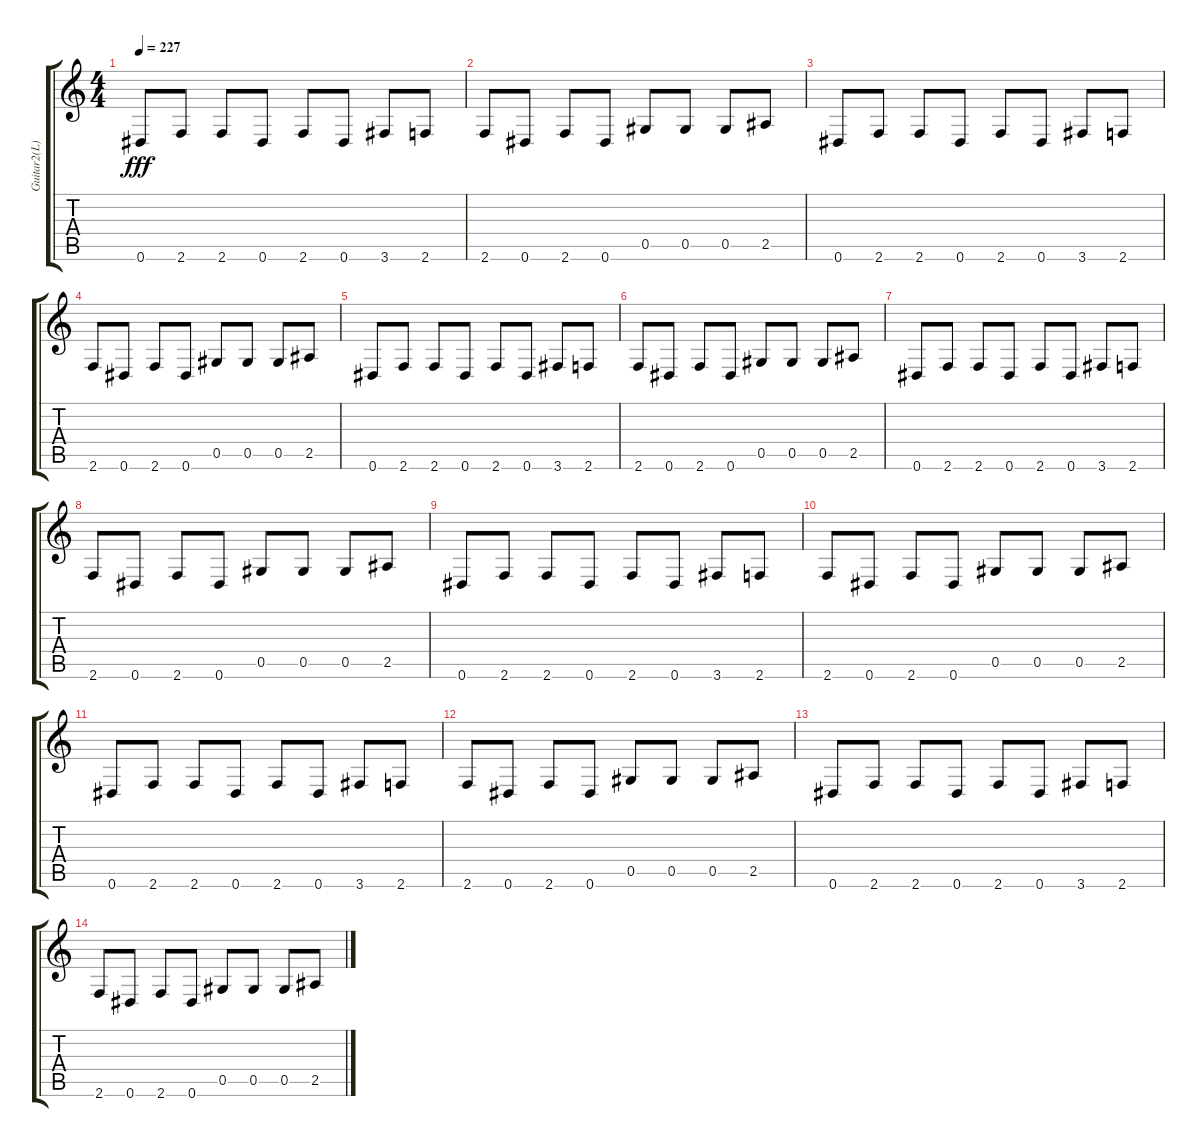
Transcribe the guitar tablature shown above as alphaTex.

\track ("Guitar2(L)" "Guitar2(L)") {instrument distortionguitar}
\staff {score tabs}
\tuning (Eb4 Bb3 Gb3 Db3 Ab2 Eb2) {hide}
\ts (4 4)
\tempo 227
\clef g2
\ks c
0.6.8{dy fff} 2.6.8 2.6.8 0.6.8 2.6.8 0.6.8 3.6.8 2.6.8 |
2.6.8 0.6.8 2.6.8 0.6.8 0.5.8 0.5.8 0.5.8 2.5.8 |
0.6.8 2.6.8 2.6.8 0.6.8 2.6.8 0.6.8 3.6.8 2.6.8 |
2.6.8 0.6.8 2.6.8 0.6.8 0.5.8 0.5.8 0.5.8 2.5.8 |
0.6.8 2.6.8 2.6.8 0.6.8 2.6.8 0.6.8 3.6.8 2.6.8 |
2.6.8 0.6.8 2.6.8 0.6.8 0.5.8 0.5.8 0.5.8 2.5.8 |
0.6.8 2.6.8 2.6.8 0.6.8 2.6.8 0.6.8 3.6.8 2.6.8 |
2.6.8 0.6.8 2.6.8 0.6.8 0.5.8 0.5.8 0.5.8 2.5.8 |
0.6.8 2.6.8 2.6.8 0.6.8 2.6.8 0.6.8 3.6.8 2.6.8 |
2.6.8 0.6.8 2.6.8 0.6.8 0.5.8 0.5.8 0.5.8 2.5.8 |
0.6.8 2.6.8 2.6.8 0.6.8 2.6.8 0.6.8 3.6.8 2.6.8 |
2.6.8 0.6.8 2.6.8 0.6.8 0.5.8 0.5.8 0.5.8 2.5.8 |
0.6.8 2.6.8 2.6.8 0.6.8 2.6.8 0.6.8 3.6.8 2.6.8 |
2.6.8 0.6.8 2.6.8 0.6.8 0.5.8 0.5.8 0.5.8 2.5.8
